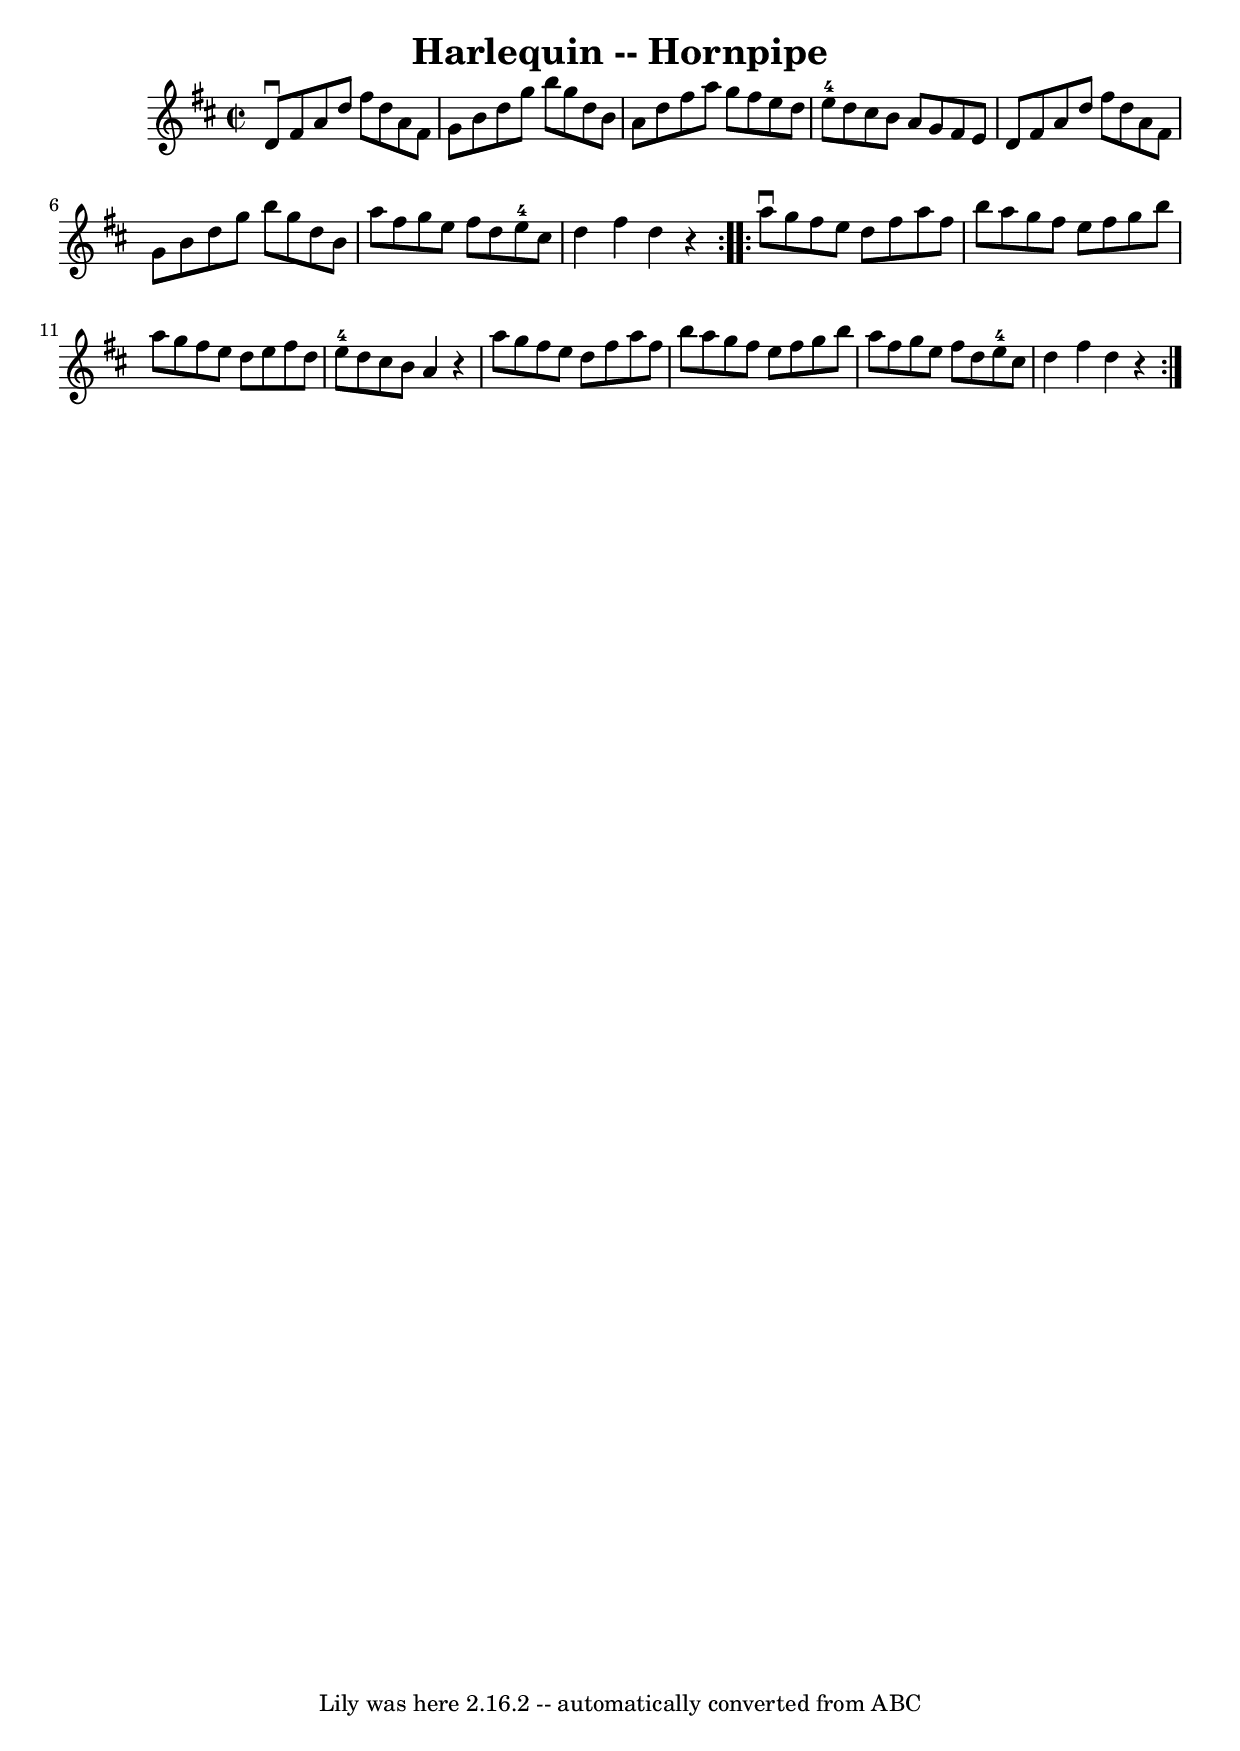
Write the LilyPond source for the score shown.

\version "2.16.2"
\include "Mammoth.ily"
\header {
	%% book = "Cole's 1000 Fiddle Tunes"
	crossRefNumber = "1"
	footnotes = ""
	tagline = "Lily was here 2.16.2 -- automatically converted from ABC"
	title = "Harlequin -- Hornpipe"
}
voicedefault =  {


\repeat volta 2 {
\override Staff.TimeSignature #'style = #'C
 \time 2/2 
\key d \major d'8^\downbow fis'8 a'8 d''8 fis''8    
d''8 a'8 fis'8  |
 g'8 b'8 d''8 g''8 b''8 g''8    
d''8 b'8  |
 a'8 d''8 fis''8 a''8 g''8 fis''8 e''8 
 d''8  |
 e''8-4 d''8 cis''8 b'8 a'8 g'8 fis'8    
e'8  |
 d'8 fis'8 a'8 d''8 fis''8 d''8 a'8 fis'8 
 |
 g'8 b'8 d''8 g''8 b''8 g''8 d''8 b'8  |
 
 a''8 fis''8 g''8 e''8 fis''8 d''8 e''8-4 cis''8  
|
 d''4 fis''4 d''4    r4 }     \repeat volta 2 { a''8 
^\downbow g''8 fis''8 e''8 d''8 fis''8 a''8 fis''8  
|
 b''8 a''8 g''8 fis''8 e''8 fis''8 g''8 b''8  
|
 a''8 g''8 fis''8 e''8 d''8 e''8 fis''8 d''8  
|
 e''8-4 d''8 cis''8 b'8 a'4    r4 |
 a''8    
g''8 fis''8 e''8 d''8 fis''8 a''8 fis''8  |
 b''8    
a''8 g''8 fis''8 e''8 fis''8 g''8 b''8  |
 a''8    
fis''8 g''8 e''8 fis''8 d''8 e''8-4 cis''8  |
 d''4 
 fis''4 d''4    r4 }   
}

\score{
    <<

	\context Staff="default"
	{
	    \voicedefault 
	}

    >>
	\layout {
	}
	\midi {}
}
